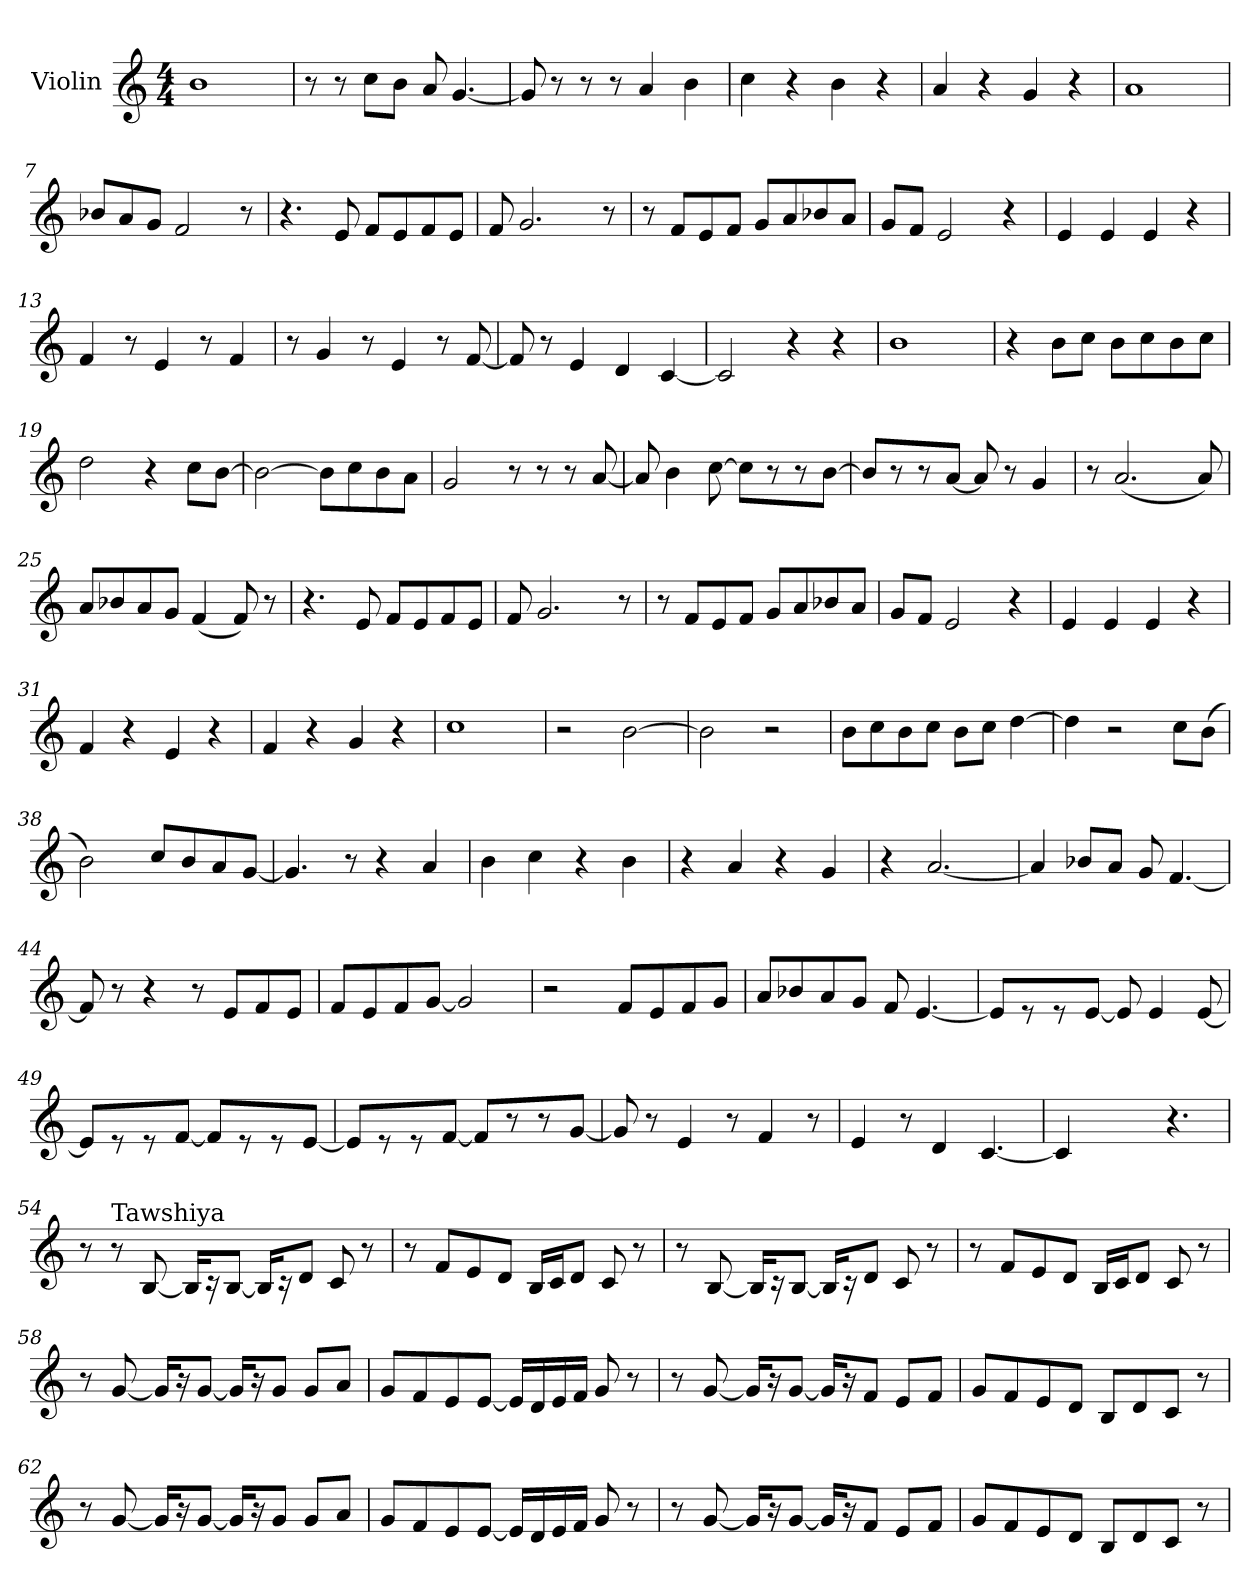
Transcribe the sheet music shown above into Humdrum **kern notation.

**kern
*part1
*staff1
*I"Violin
*clefG2
*k[]
*M4/4
*MM100
=1
1b
=2
8r
8r
8cc\L
8b\J
8a/
[4.g/
=3
8g/]
8r
8r
8r
4a/
4b\
=4
4cc\
4r
4b\
4r
=5
4a/
4r
4g/
4r
!!LO:LB:g=z
=6
1a
=7
8b-X/L
8a/
8g/J
2f/
8r
=8
4.r
8e/
8f/L
8e/
8f/
8e/J
=9
8f/
2.g/
8r
=10
8r
8f/L
8e/
8f/J
8g/L
8a/
8b-X/
8a/J
=11
8g/L
8f/J
2e/
4r
!!LO:LB:g=z
=12
4e/
4e/
4e/
4r
=13
4f/
8r
4e/
8r
4f/
=14
8r
4g/
8r
4e/
8r
[8f/
=15
8f/]
8r
4e/
4d/
[4c/
=16
2c/]
4r
4r
=17
1b
!!LO:LB:g=z
=18
4r
8b\L
8cc\J
8b\L
8cc\
8b\
8cc\J
=19
2dd\
4r
8cc\L
[8b\J
=20
2b\_
8b\L]
8cc\
8b\
8a\J
=21
2g/
8r
8r
8r
[8a/
=22
8a/]
4b\
[8cc\
8cc\L]
8r
8r
[8b\J
!!LO:LB:g=z
=23
8b/L]
8r
8r
[8a/J
8a/]
8r
4g/
=24
8r
(2.a/
8a/)
=25
8a/L
8b-X/
8a/
8g/J
(4f/
8f/)
8r
=26
4.r
8e/
8f/L
8e/
8f/
8e/J
=27
8f/
2.g/
8r
!!LO:LB:g=z
=28
8r
8f/L
8e/
8f/J
8g/L
8a/
8b-X/
8a/J
=29
8g/L
8f/J
2e/
4r
=30
4e/
4e/
4e/
4r
=31
4f/
4r
4e/
4r
=32
4f/
4r
4g/
4r
=33
1cc
!!LO:LB:g=z
=34
2r
[2b\
=35
2b\]
2r
=36
8b\L
8cc\
8b\
8cc\J
8b\L
8cc\J
[4dd\
=37
4dd\]
2r
8cc\L
(>8b\J
=38
2b\)
8cc/L
8b/
8a/
[8g/J
=39
4.g/]
8r
4r
4a/
!!LO:PB:g=z
=40
4b\
4cc\
4r
4b\
=41
4r
4a/
4r
4g/
=42
4r
[2.a/
=43
4a/]
8b-X/L
8a/J
8g/
[4.f/
=44
8f/]
8r
4r
8r
8e/L
8f/
8e/J
=45
8f/L
8e/
8f/
[8g/J
2g/]
=46
2r
8f/L
8e/
8f/
8g/J
!!LO:LB:g=z
=47
8a/L
8b-X/
8a/
8g/J
8f/
[4.e/
=48
8e/L]
8r
8r
[8e/J
8e/]
4e/
[8e/
=49
8e/L]
8r
8r
[8f/J
8f/L]
8r
8r
[8e/J
!!LO:LB:g=z
=50
8e/L]
8r
8r
[8f/J
8f/L]
8r
8r
[8g/J
=51
8g/]
8r
4e/
8r
4f/
8r
=52
4e/
8r
4d/
[4.c/
=53
4c/]
4.ryy
4.r
!!LO:LB:g=z
=54
*MM60
8r
!LO:TX:a:t=Tawshiya
8r
[8B/
16B/KL]
16r
[8B/J
16B/KL]
16r
8d/J
8c/
8r
=55
8r
8f/L
8e/
8d/J
16B/LL
16c/J
8d/J
8c/
8r
=56
8r
[8B/
16B/KL]
16r
[8B/J
16B/KL]
16r
8d/J
8c/
8r
!!LO:LB:g=z
=57
8r
8f/L
8e/
8d/J
16B/LL
16c/J
8d/J
8c/
8r
=58
8r
[8g/
16g/KL]
16r
[8g/J
16g/KL]
16r
8g/J
8g/L
8a/J
=59
8g/L
8f/
8e/
[8e/J
16e/LL]
16d/
16e/
16f/JJ
8g/
8r
!!LO:LB:g=z
=60
8r
[8g/
16g/KL]
16r
[8g/J
16g/KL]
16r
8f/J
8e/L
8f/J
=61
8g/L
8f/
8e/
8d/J
8B/L
8d/
8c/J
8r
=62
8r
[8g/
16g/KL]
16r
[8g/J
16g/KL]
16r
8g/J
8g/L
8a/J
=63
8g/L
8f/
8e/
[8e/J
16e/LL]
16d/
16e/
16f/JJ
8g/
8r
!!LO:LB:g=z
=64
8r
[8g/
16g/KL]
16r
[8g/J
16g/KL]
16r
8f/J
8e/L
8f/J
=65
8g/L
8f/
8e/
8d/J
8B/L
8d/
8c/J
8r
=
*-
